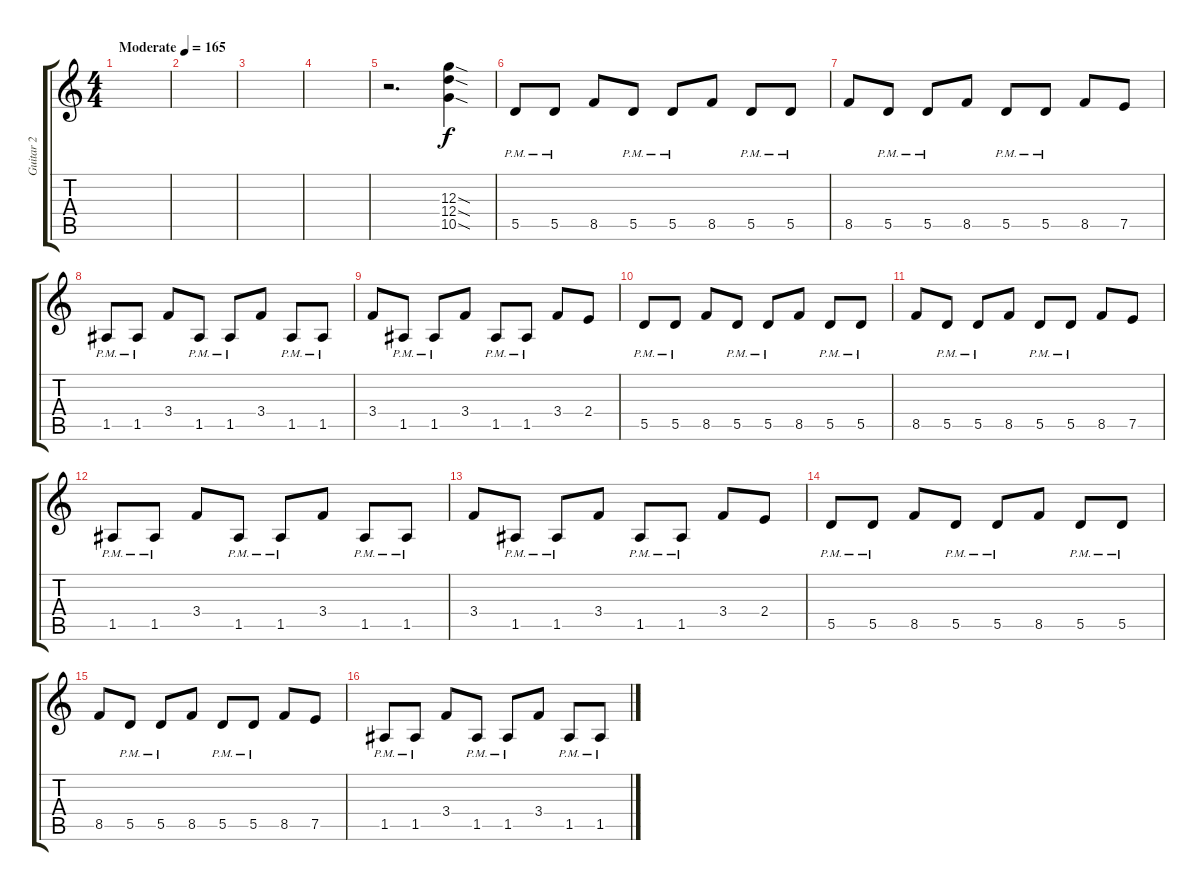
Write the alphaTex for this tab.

\track ("Guitar 2" "Guitar 2") {instrument overdrivenguitar}
\staff {score tabs}
\tuning (E4 B3 G3 D3 A2 E2) {hide}
\ts (4 4)
\tempo (165 "Moderate")
\clef g2
\ks c
|
|
|
|
r.2{d} (12.3{sod} 12.4{sod} 10.5{sod}).4 |
5.5{pm}.8 5.5{pm}.8 8.5.8 5.5{pm}.8 5.5{pm}.8 8.5.8 5.5{pm}.8 5.5{pm}.8 |
8.5.8 5.5{pm}.8 5.5{pm}.8 8.5.8 5.5{pm}.8 5.5{pm}.8 8.5.8 7.5.8 |
1.5{pm}.8 1.5{pm}.8 3.4.8 1.5{pm}.8 1.5{pm}.8 3.4.8 1.5{pm}.8 1.5{pm}.8 |
3.4.8 1.5{pm}.8 1.5{pm}.8 3.4.8 1.5{pm}.8 1.5{pm}.8 3.4.8 2.4.8 |
5.5{pm}.8 5.5{pm}.8 8.5.8 5.5{pm}.8 5.5{pm}.8 8.5.8 5.5{pm}.8 5.5{pm}.8 |
8.5.8 5.5{pm}.8 5.5{pm}.8 8.5.8 5.5{pm}.8 5.5{pm}.8 8.5.8 7.5.8 |
1.5{pm}.8 1.5{pm}.8 3.4.8 1.5{pm}.8 1.5{pm}.8 3.4.8 1.5{pm}.8 1.5{pm}.8 |
3.4.8 1.5{pm}.8 1.5{pm}.8 3.4.8 1.5{pm}.8 1.5{pm}.8 3.4.8 2.4.8 |
5.5{pm}.8 5.5{pm}.8 8.5.8 5.5{pm}.8 5.5{pm}.8 8.5.8 5.5{pm}.8 5.5{pm}.8 |
8.5.8 5.5{pm}.8 5.5{pm}.8 8.5.8 5.5{pm}.8 5.5{pm}.8 8.5.8 7.5.8 |
1.5{pm}.8 1.5{pm}.8 3.4.8 1.5{pm}.8 1.5{pm}.8 3.4.8 1.5{pm}.8 1.5{pm}.8
